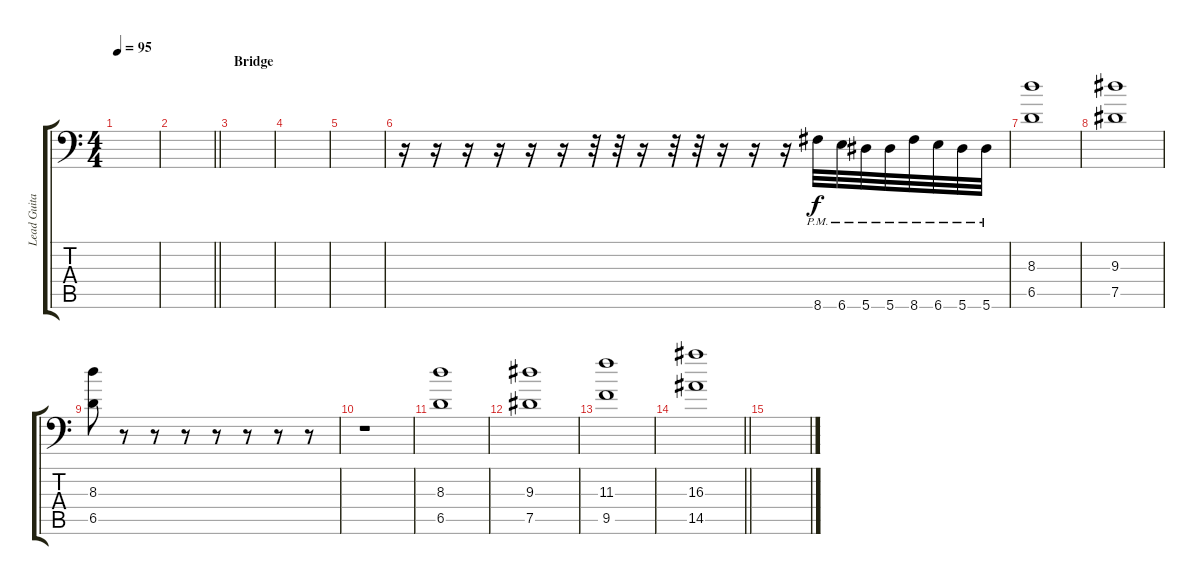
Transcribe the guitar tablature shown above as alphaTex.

\track ("Lead Guitar" "Lead Guita") {instrument distortionguitar}
\staff {score tabs}
\tuning (Eb4 Bb3 Gb3 Db3 Ab2 Bb1) {hide}
\ts (4 4)
\tempo 95
\clef f4
\ks c
|
\barLineRight lightlight
|
\section ("" "Bridge")
|
|
|
r.16 r.16 r.16 r.16 r.16 r.16 r.32 r.32 r.16 r.32 r.32 r.16 r.16 r.16 8.6{pm}.32{balance 16} 6.6{pm}.32 5.6{pm}.32 5.6{pm}.32 8.6{pm}.32 6.6{pm}.32 5.6{pm}.32 5.6{pm}.32 |
(8.3 6.5).1 |
(9.3 7.5).1 |
(8.3 6.5).8 r.8 r.8 r.8 r.8 r.8 r.8 r.8 |
r.1 |
(8.3 6.5).1 |
(9.3 7.5).1 |
(11.3 9.5).1 |
\barLineRight lightlight
(16.3 14.5).1 |
\section ("" "")
